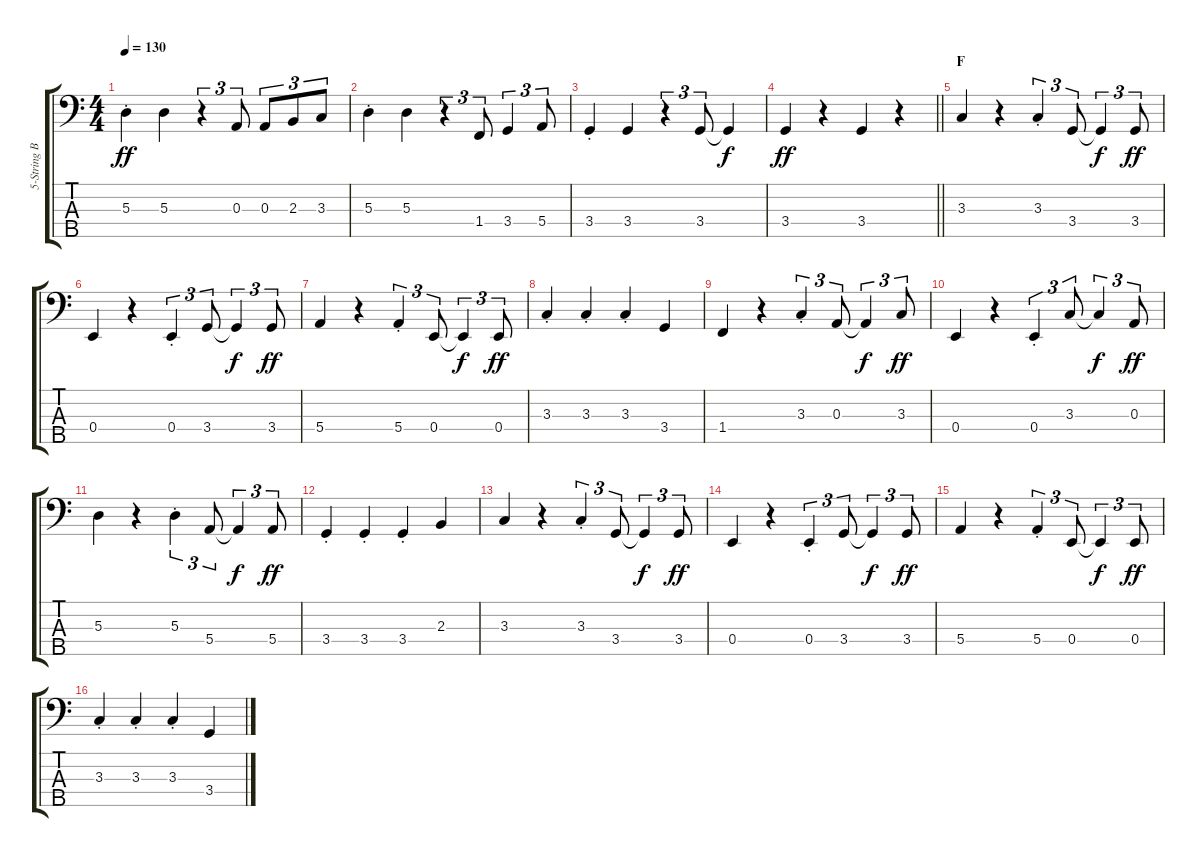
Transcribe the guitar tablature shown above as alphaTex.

\track ("5-String Bass" "5-String B") {instrument electricbassfinger}
\staff {score tabs}
\tuning (G2 D2 A1 E1 B0) {hide}
\ts (4 4)
\tempo 130
\clef f4
\ks c
5.3{st}.4{dy ff} 5.3.4 r.4{tu (3 2)} 0.3.8{tu (3 2)} 0.3.8{tu (3 2)} 2.3.8{tu (3 2)} 3.3.8{tu (3 2)} |
5.3{st}.4 5.3.4 r.4{tu (3 2)} 1.4.8{tu (3 2)} 3.4.4{tu (3 2)} 5.4.8{tu (3 2)} |
3.4{st}.4 3.4.4 r.4{tu (3 2)} 3.4.8{tu (3 2)} 3.4{t}.4{dy f} |
\barLineRight lightlight
3.4.4{dy ff} r.4 3.4.4 r.4 |
\section ("" "F")
3.3.4 r.4 3.3{st}.4{tu (3 2)} 3.4.8{tu (3 2)} 3.4{t}.4{tu (3 2) dy f} 3.4.8{tu (3 2) dy ff} |
0.4.4 r.4 0.4{st}.4{tu (3 2)} 3.4.8{tu (3 2)} 3.4{t}.4{tu (3 2) dy f} 3.4.8{tu (3 2) dy ff} |
5.4.4 r.4 5.4{st}.4{tu (3 2)} 0.4.8{tu (3 2)} 0.4{t}.4{tu (3 2) dy f} 0.4.8{tu (3 2) dy ff} |
3.3{st}.4 3.3{st}.4 3.3{st}.4 3.4.4 |
1.4.4 r.4 3.3{st}.4{tu (3 2)} 0.3.8{tu (3 2)} 0.3{t}.4{tu (3 2) dy f} 3.3.8{tu (3 2) dy ff} |
0.4.4 r.4 0.4{st}.4{tu (3 2)} 3.3.8{tu (3 2)} 3.3{t}.4{tu (3 2) dy f} 0.3.8{tu (3 2) dy ff} |
5.3.4 r.4 5.3{st}.4{tu (3 2)} 5.4.8{tu (3 2)} 5.4{t}.4{tu (3 2) dy f} 5.4.8{tu (3 2) dy ff} |
3.4{st}.4 3.4{st}.4 3.4{st}.4 2.3.4 |
3.3.4 r.4 3.3{st}.4{tu (3 2)} 3.4.8{tu (3 2)} 3.4{t}.4{tu (3 2) dy f} 3.4.8{tu (3 2) dy ff} |
0.4.4 r.4 0.4{st}.4{tu (3 2)} 3.4.8{tu (3 2)} 3.4{t}.4{tu (3 2) dy f} 3.4.8{tu (3 2) dy ff} |
5.4.4 r.4 5.4{st}.4{tu (3 2)} 0.4.8{tu (3 2)} 0.4{t}.4{tu (3 2) dy f} 0.4.8{tu (3 2) dy ff} |
3.3{st}.4 3.3{st}.4 3.3{st}.4 3.4.4
